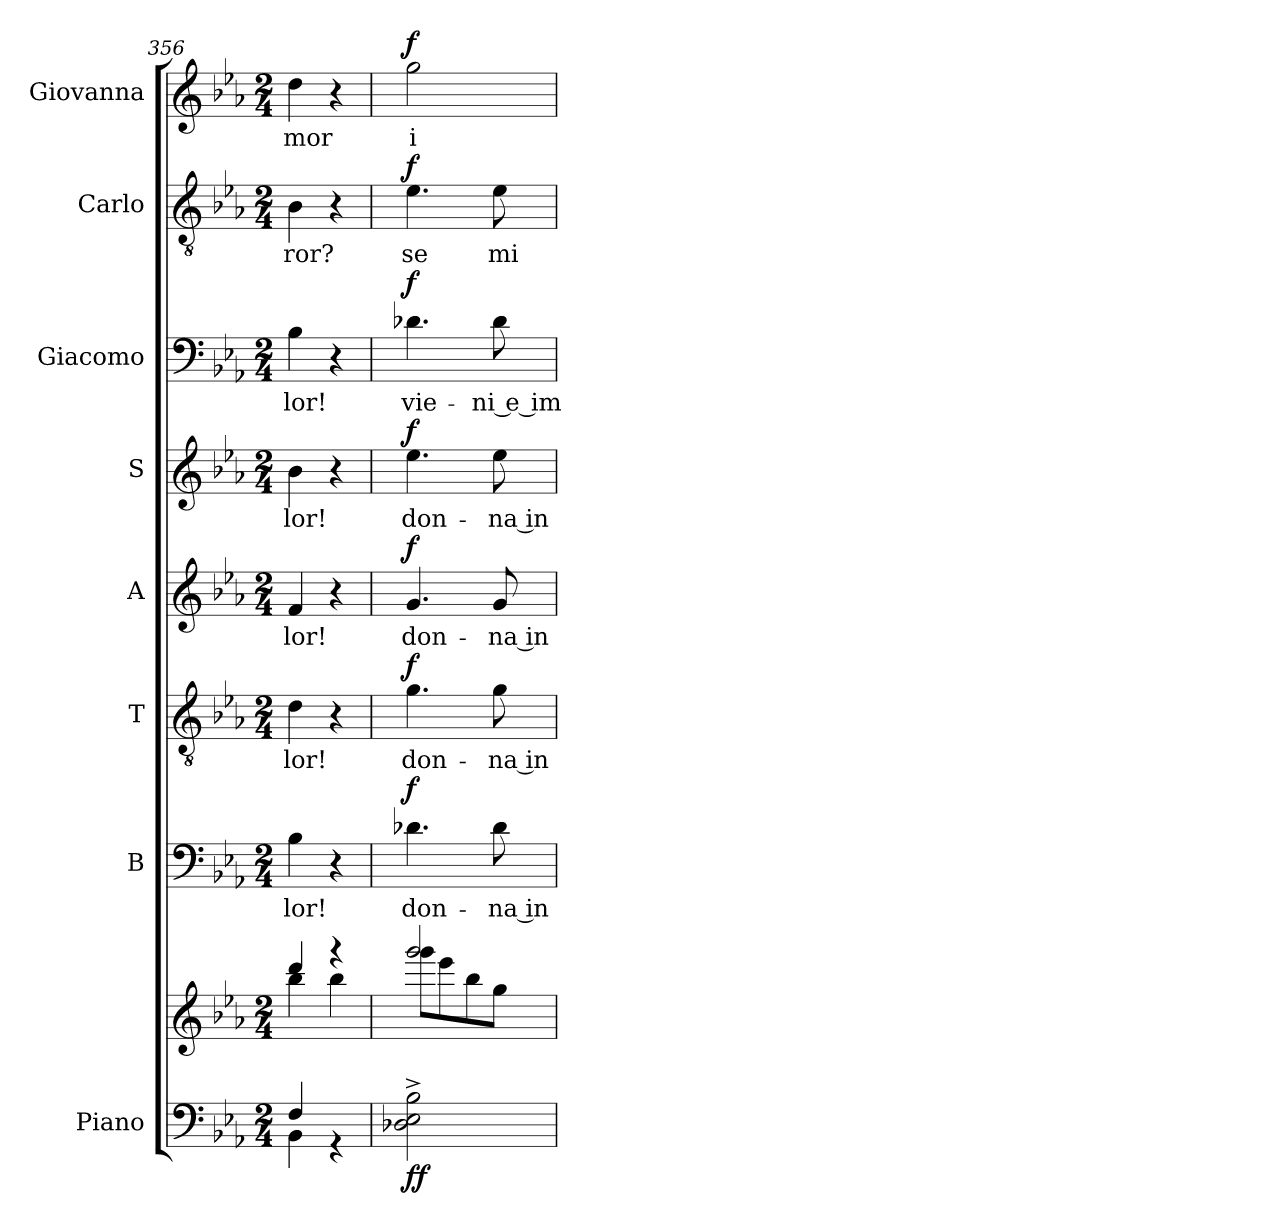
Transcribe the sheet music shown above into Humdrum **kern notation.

**kern	**kern	**dynam	**kern	**text	**dynam	**kern	**text	**dynam	**kern	**text	**dynam	**kern	**text	**dynam	**kern	**text	**dynam	**kern	**text	**dynam	**kern	**text	**dynam
*part8	*part8	*part8	*part7	*part7	*part7	*part6	*part6	*part6	*part5	*part5	*part5	*part4	*part4	*part4	*part3	*part3	*part3	*part2	*part2	*part2	*part1	*part1	*part1
*staff9	*staff8	*staff8/9	*staff7	*staff7	*staff7	*staff6	*staff6	*staff6	*staff5	*staff5	*staff5	*staff4	*staff4	*staff4	*staff3	*staff3	*staff3	*staff2	*staff2	*staff2	*staff1	*staff1	*staff1
*I"Piano	*	*	*I"B	*	*	*I"T	*	*	*I"A	*	*	*I"S	*	*	*I"Giacomo	*	*	*I"Carlo	*	*	*I"Giovanna	*	*
*I'Pno	*	*	*I'B	*	*	*I'T	*	*	*I'A	*	*	*I'S	*	*	*	*	*	*	*	*	*	*	*
*clefF4	*clefG2	*	*clefF4	*	*	*clefGv2	*	*	*clefG2	*	*	*clefG2	*	*	*clefF4	*	*	*clefGv2	*	*	*clefG2	*	*
*k[b-e-a-]	*k[b-e-a-]	*	*k[b-e-a-]	*	*	*k[b-e-a-]	*	*	*k[b-e-a-]	*	*	*k[b-e-a-]	*	*	*k[b-e-a-]	*	*	*k[b-e-a-]	*	*	*k[b-e-a-]	*	*
*M2/4	*M2/4	*	*M2/4	*	*	*M2/4	*	*	*M2/4	*	*	*M2/4	*	*	*M2/4	*	*	*M2/4	*	*	*M2/4	*	*
=356	=356	=356	=356	=356	=356	=356	=356	=356	=356	=356	=356	=356	=356	=356	=356	=356	=356	=356	=356	=356	=356	=356	=356
*^	*^	*	*	*	*	*	*	*	*	*	*	*	*	*	*	*	*	*	*	*	*	*	*
!	!	!	!	!	!	!LO:LY:b	!	!	!LO:LY:b	!	!	!LO:LY:b	!	!	!LO:LY:b	!	!	!LO:LY:b	!	!	!LO:LY:b	!	!	!LO:LY:b	!
4F/	4BB-\	4ddd/	4bb-\	.	4B-\	-lor!	.	4d\	-lor!	.	4f/	-lor!	.	4b-\	-lor!	.	4B-\	-lor!	.	4B-\	-ror?	.	4dd\	-mor	.
4rGG	4ryy	4r	4bb-\	.	4r	.	.	4r	.	.	4r	.	.	4r	.	.	4r	.	.	4r	.	.	4r	.	.
=357	=357	=357	=357	=357	=357	=357	=357	=357	=357	=357	=357	=357	=357	=357	=357	=357	=357	=357	=357	=357	=357	=357	=357	=357	=357
!	!	!	!	!LO:DY:b=2	!	!LO:LY:b	!	!	!LO:LY:b	!	!	!LO:LY:b	!	!	!LO:LY:b	!	!	!LO:LY:b	!	!	!LO:LY:b	!	!	!LO:LY:b	!
!	!	!	!	!LO:DY:n=1:b	!	!	!LO:DY:a	!	!	!LO:DY:a	!	!	!LO:DY:a	!	!	!LO:DY:a	!	!	!LO:DY:a	!	!	!LO:DY:a	!	!	!LO:DY:a
*v	*v	*	*	*	*	*	*	*	*	*	*	*	*	*	*	*	*	*	*	*	*	*	*	*	*
2D-X\^ 2E-\^ 2B-\^	2ggg/	8ggg\L	f f	4.d-X\	don-	f	4.g\	don-	f	4.g/	don-	f	4.ee-\	don-	f	4.d-X\	vie-	f	4.e-\	se	f	2gg\	i-	f
.	.	8eee-\	.	.	.	.	.	.	.	.	.	.	.	.	.	.	.	.	.	.	.	.	.	.
.	.	8bb-\	.	.	.	.	.	.	.	.	.	.	.	.	.	.	.	.	.	.	.	.	.	.
!	!	!	!	!	!LO:LY:b	!	!	!LO:LY:b	!	!	!LO:LY:b	!	!	!LO:LY:b	!	!	!LO:LY:b	!	!	!LO:LY:b	!	!	!	!
.	.	8gg\J	.	8d-\	-na in-	.	8g\	-na in-	.	8g/	-na in-	.	8ee-\	-na in-	.	8d-\	-ni e im-	.	8e-\	mi	.	.	.	.
*	*v	*v	*	*	*	*	*	*	*	*	*	*	*	*	*	*	*	*	*	*	*	*	*	*
=	=	=	=	=	=	=	=	=	=	=	=	=	=	=	=	=	=	=	=	=	=	=	=
*-	*-	*-	*-	*-	*-	*-	*-	*-	*-	*-	*-	*-	*-	*-	*-	*-	*-	*-	*-	*-	*-	*-	*-
